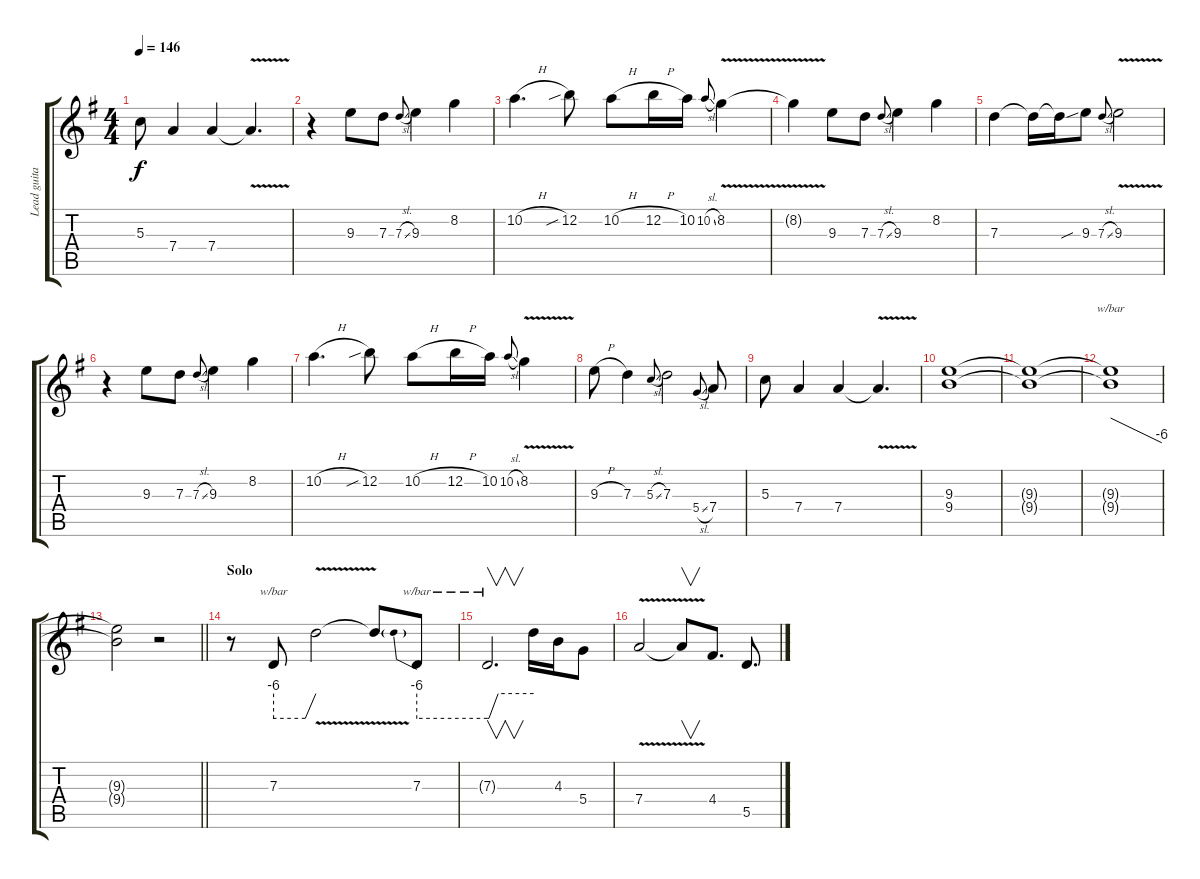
\track ("Lead guitar" "Lead guita") {instrument distortionguitar}
\staff {score tabs}
\tuning (E4 B3 G3 D3 A2 E2) {hide}
\ts (4 4)
\tempo 146
\clef g2
\ks eminor
5.3.8{dy f} 7.4.4 7.4.4 7.4{v t}.4{d} |
r.4 9.3.8 7.3.8 7.3{sl}.8{gr onbeat} 9.3.4 8.2.4 |
10.2{h}.4{d} 12.2{sib}.8 10.2{h}.8 12.2{h}.16 10.2.16 10.2{sl}.8{gr onbeat} 8.2{v}.4 |
8.2{t}.4 9.3.8 7.3.8 7.3{sl}.8{gr onbeat} 9.3.4 8.2.4 |
7.3.4 7.3{t}.16 7.3{sou t}.16 9.3.8 7.3{sl}.8{gr onbeat} 9.3{v}.2 |
r.4 9.3.8 7.3.8 7.3{sl}.8{gr onbeat} 9.3.4 8.2.4 |
10.2{h}.4{d} 12.2{sib}.8 10.2{h}.8 12.2{h}.16 10.2.16 10.2{sl}.8{gr onbeat} 8.2{v}.4 |
9.3{h}.8 7.3.4 5.3{sl}.8{gr onbeat} 7.3.2 5.4{sl}.8{gr onbeat} 7.4.8 |
5.3.8 7.4.4 7.4.4 7.4{v t}.4{d} |
(9.3 9.4).1 |
(9.3{t} 9.4{t}).1 |
(9.3{t} 9.4{t}).1{tbe (dive default 0 0 60 -24)} |
\barLineRight lightlight
(9.3{t} 9.4{t}).2 r.2{volume 16} |
\section ("" "Solo")
r.8 7.3.8{tbe (custom default 0 -24 45 -24 60 0)} 7.3{v t}.2 7.3{t}.8 7.3.8{tbe (predive default 0 -24 60 -24)} |
7.3{t}.2{v d tbe (custom default 0 -24 2 -24 14 0 60 0)} 7.3{t}.16 4.3.16 5.4.8 |
7.4{v}.2 7.4{t}.8{v} 4.4.8{d} 5.5.8{d}
